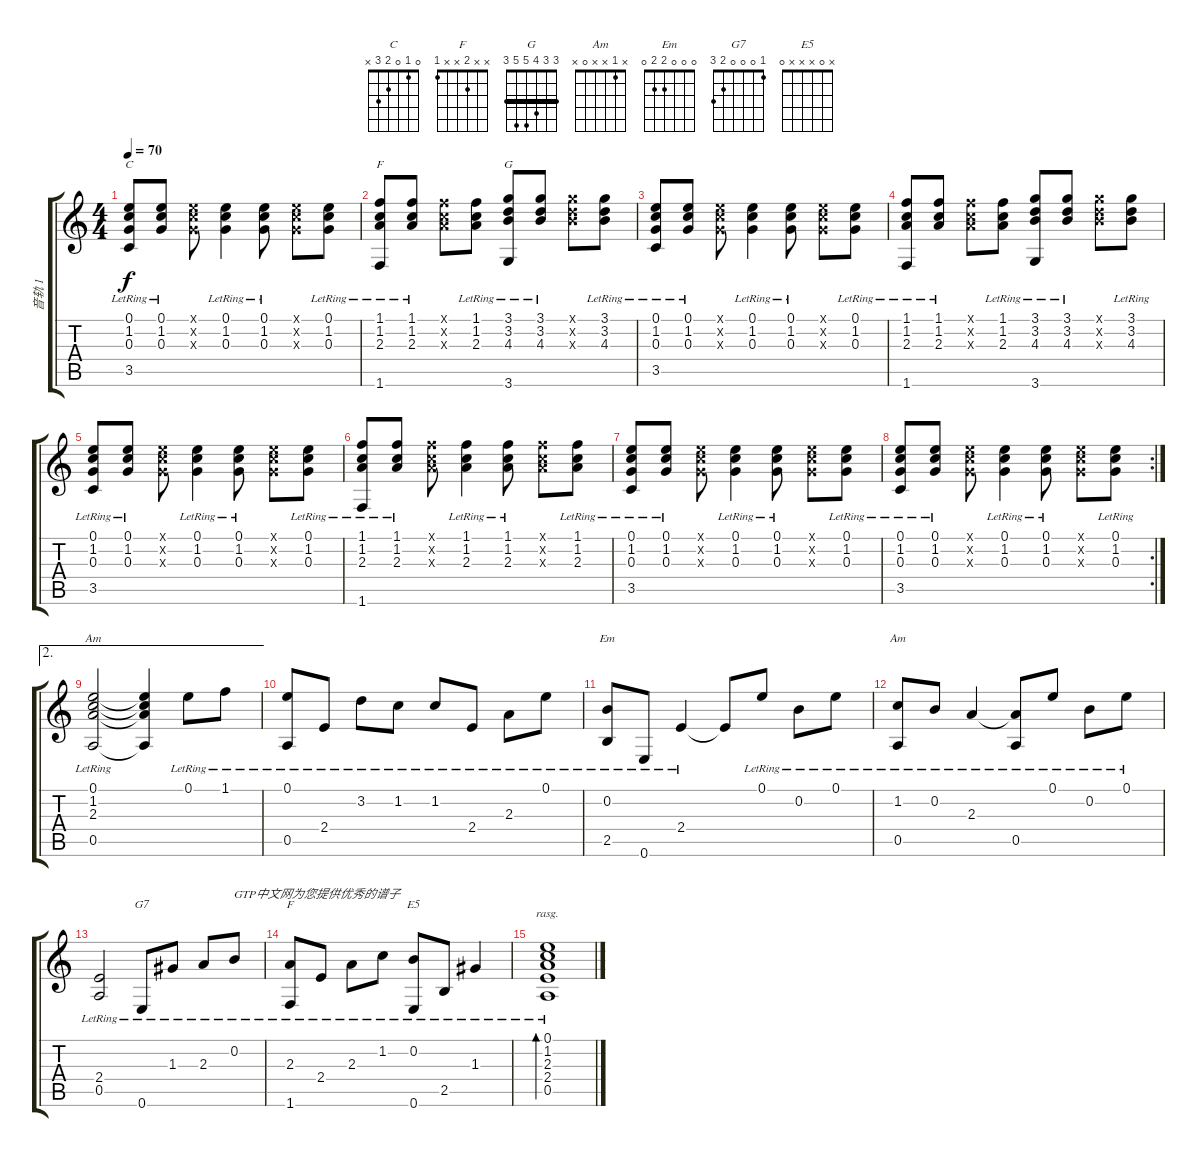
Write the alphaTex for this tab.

\track ("音轨 1" "音轨 1") {instrument electricguitarclean}
\staff {score tabs}
\tuning (E4 B3 G3 D3 A2 E2) {hide}
\chord ("C" 0 1 0 2 3 x)
\chord ("F" 1 1 2 3 3 1) {barre 1}
\chord ("G" 3 3 4 5 5 3) {barre 3}
\chord ("Am" 0 1 2 2 0 x)
\chord ("Em" 0 0 0 2 2 0)
\chord ("Am" x 1 x x 0 x)
\chord ("G7" 1 0 0 0 2 3)
\chord ("F" x x 2 x x 1)
\chord ("E5" x 0 x x x 0)
\ts (4 4)
\tempo 70
\clef g2
\ks c
(0.1{lr} 1.2{lr} 0.3{lr} 3.5{lr}).8{ch "C" dy f} (0.1{lr} 1.2{lr} 0.3{lr}).8 (0.1{x} 1.2{x} 0.3{x}).8 (0.1{lr} 1.2{lr} 0.3{lr}).4 (0.1{lr} 1.2{lr} 0.3{lr}).8 (0.1{x} 1.2{x} 0.3{x}).8 (0.1{lr} 1.2{lr} 0.3{lr}).8 |
(1.1{lr} 1.2{lr} 2.3{lr} 1.6{lr}).8{ch "F"} (1.1{lr} 1.2{lr} 2.3{lr}).8 (1.1{x} 1.2{x} 2.3{x}).8 (1.1{lr} 1.2{lr} 2.3{lr}).8 (3.1{lr} 3.2{lr} 4.3{lr} 3.6{lr}).8{ch "G"} (3.1{lr} 3.2{lr} 4.3{lr}).8 (3.1{x} 3.2{x} 4.3{x}).8 (3.1{lr} 3.2{lr} 4.3{lr}).8 |
(0.1{lr} 1.2{lr} 0.3{lr} 3.5{lr}).8 (0.1{lr} 1.2{lr} 0.3{lr}).8 (0.1{x} 1.2{x} 0.3{x}).8 (0.1{lr} 1.2{lr} 0.3{lr}).4 (0.1{lr} 1.2{lr} 0.3{lr}).8 (0.1{x} 1.2{x} 0.3{x}).8 (0.1{lr} 1.2{lr} 0.3{lr}).8 |
(1.1{lr} 1.2{lr} 2.3{lr} 1.6{lr}).8 (1.1{lr} 1.2{lr} 2.3{lr}).8 (1.1{x} 1.2{x} 2.3{x}).8 (1.1{lr} 1.2{lr} 2.3{lr}).8 (3.1{lr} 3.2{lr} 4.3{lr} 3.6{lr}).8 (3.1{lr} 3.2{lr} 4.3{lr}).8 (3.1{x} 3.2{x} 4.3{x}).8 (3.1{lr} 3.2{lr} 4.3{lr}).8 |
(0.1{lr} 1.2{lr} 0.3{lr} 3.5{lr}).8 (0.1{lr} 1.2{lr} 0.3{lr}).8 (0.1{x} 1.2{x} 0.3{x}).8 (0.1{lr} 1.2{lr} 0.3{lr}).4 (0.1{lr} 1.2{lr} 0.3{lr}).8 (0.1{x} 1.2{x} 0.3{x}).8 (0.1{lr} 1.2{lr} 0.3{lr}).8 |
(1.1{lr} 1.2{lr} 2.3{lr} 1.6{lr}).8 (1.1{lr} 1.2{lr} 2.3{lr}).8 (1.1{x} 1.2{x} 2.3{x}).8 (1.1{lr} 1.2{lr} 2.3{lr}).4 (1.1{lr} 1.2{lr} 2.3{lr}).8 (1.1{x} 1.2{x} 2.3{x}).8 (1.1{lr} 1.2{lr} 2.3{lr}).8 |
(0.1{lr} 1.2{lr} 0.3{lr} 3.5{lr}).8 (0.1{lr} 1.2{lr} 0.3{lr}).8 (0.1{x} 1.2{x} 0.3{x}).8 (0.1{lr} 1.2{lr} 0.3{lr}).4 (0.1{lr} 1.2{lr} 0.3{lr}).8 (0.1{x} 1.2{x} 0.3{x}).8 (0.1{lr} 1.2{lr} 0.3{lr}).8 |
\rc 2
(0.1{lr} 1.2{lr} 0.3{lr} 3.5{lr}).8 (0.1{lr} 1.2{lr} 0.3{lr}).8 (0.1{x} 1.2{x} 0.3{x}).8 (0.1{lr} 1.2{lr} 0.3{lr}).4 (0.1{lr} 1.2{lr} 0.3{lr}).8 (0.1{x} 1.2{x} 0.3{x}).8 (0.1{lr} 1.2{lr} 0.3{lr}).8 |
\ae 2
(0.1{lr} 1.2{lr} 2.3{lr} 0.5{lr}).2{ch "Am"} (0.1{t} 1.2{t} 2.3{t} 0.5{t}).4 0.1{lr}.8 1.1{lr}.8 |
(0.1{lr} 0.5{lr}).8 2.4{lr}.8 3.2{lr}.8 1.2{lr}.8 1.2{lr}.8 2.4{lr}.8 2.3{lr}.8 0.1{lr}.8 |
(0.2{lr} 2.5{lr}).8{ch "Em"} 0.6{lr}.8 2.4{lr}.4 2.4{t}.8 0.1{lr}.8 0.2{lr}.8 0.1{lr}.8 |
(1.2{lr} 0.5{lr}).8{ch "Am"} 0.2{lr}.8 2.3{lr}.4 (2.3{t} 0.5{lr}).8 0.1{lr}.8 0.2{lr}.8 0.1{lr}.8 |
(2.4{lr} 0.5{lr}).2 0.6{lr}.8{ch "G7"} 1.3{lr}.8 2.3{lr}.8 0.2{lr}.8{txt "GTP中文网为您提供优秀的谱子"} |
(2.3{lr} 1.6{lr}).8{ch "F"} 2.4{lr}.8 2.3{lr}.8 1.2{lr}.8 (0.2{lr} 0.6{lr}).8{ch "E5"} 2.5{lr}.8 1.3{lr}.4 |
(0.1{lr} 1.2{lr} 2.3{lr} 2.4{lr} 0.5{lr}).1{bd 480 rasg ii}
